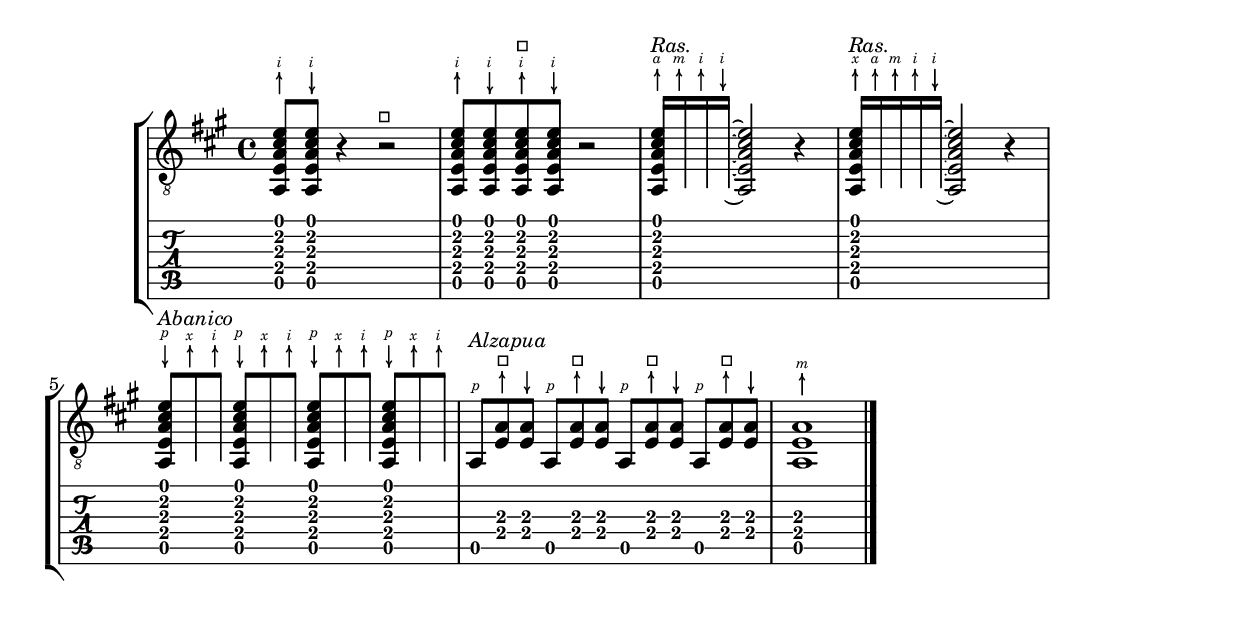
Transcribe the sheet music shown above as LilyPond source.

%% DO NOT EDIT this file manually; it is automatically
%% generated from LSR http://lsr.di.unimi.it
%% Make any changes in LSR itself, or in Documentation/snippets/new/ ,
%% and then run scripts/auxiliar/makelsr.py
%%
%% This file is in the public domain.
\version "2.18.0"

\header {
  lsrtags = "fretted-strings, specific-notation, stylesheet, version-specific"

  texidoc = "
For flamenco guitar, special notation is used:


* a golpe symbol to indicate a slap on the guitar body with the nail of
the ring finger * an arrow to indicate (the direction of) strokes *
different letters for fingering (@qq{p}: thumb, @qq{i}: index finger,
@qq{m}: middle finger, @qq{a}: ring finger and @qq{x}: little finger) *
3- and 4-finger rasgueados; stroke upwards with all fingers, ending
with an up- and down using the index finger * abanicos: strokes (in
tuples) with thumb (down), little and index finger (both up). There's
also an abanico 2 where middle and ring finger are used instead of the
little finger. * alza pua: fast playing with the thumb


Most figures use arrows in combination with fingering; with abanicos
and rasgueados, noteheads are printed only for the first chord.

This snippet contains some header-like code that can be copied as
@samp{flamenco.ly} and included in source files.

"
  doctitle = "Flamenco notation"
} % begin verbatim

%%%%%%%  Cut here ----- Start 'flamenco.ly'

% Text indicators :
abanico = ^\markup\small { \italic Abanico }
rasgueado = ^\markup\small { \italic Ras. }
alzapua = ^\markup\small { \italic Alzapua }

% Finger stroke symbols :
strokeUp = \markup\combine\override #'(thickness . 1.3) \draw-line #'(0 . 2)\raise #2 \arrow-head #Y #UP ##f
strokeDown = \markup\combine\arrow-head #Y #DOWN ##f \override #'(thickness . 1.3) \draw-line #'(0 . 2)

% Golpe symbol :
golpe = \markup {
  \filled-box #'(0 . 1) #'(0 . 1) #0
  \hspace #-1.6
  \with-color #white
  \filled-box #'(0.15 . 0.85) #'(0.15 . 0.85) #0
}

% Strokes, fingers and golpe command :
RHp = \rightHandFinger #1
RHi = \rightHandFinger #2
RHm = \rightHandFinger #3
RHa = \rightHandFinger #4
RHx = \rightHandFinger #5
RHu = \rightHandFinger \strokeUp
RHd = \rightHandFinger \strokeDown
RHg = \rightHandFinger \golpe

% Just handy :)
tupletOff = {
  \once \omit TupletNumber
  \once \omit TupletBracket
}

tupletsOff = {
  \omit TupletNumber
  \override TupletBracket.bracket-visibility = #'if-no-beam
}

tupletsOn = {
  \override TupletBracket.bracket-visibility = #'default
  \undo \omit TupletNumber
}

headsOff = {
  \hide TabNoteHead
  \hide NoteHead
  \override NoteHead.no-ledgers = ##t
}

headsOn = {
  \override TabNoteHead.transparent = ##f
  \override NoteHead.transparent = ##f
  \override NoteHead.no-ledgers = ##f
}

%%%%%%%  Cut here ----- End 'flamenco.ly'
%%%%%%%%%%%%%%%%%%%%%%%%%%%%%%%%%%%%%%%%%

part = \relative c' {
  \set strokeFingerOrientations = #'(up)
  \override StrokeFinger.add-stem-support = ##t
  \key a\major
  <a, e' a cis e\RHu\RHi>8
  <a e' a cis e\RHd\RHi>8
  r4
  r2^\markup\golpe
  <a e' a cis e\RHu\RHi>8
  <a e' a cis e\RHd\RHi>8
  <a e' a cis e\RHu\RHi\RHg>8
  <a e' a cis e\RHd\RHi>8
  r2
  <a e' a cis e\RHu\RHa>16\rasgueado
  \headsOff
  <a e' a cis e\RHu\RHm>
  <a e' a cis e\RHu\RHi>
  <a e' a cis e\RHd\RHi>~
  \headsOn
  <a e' a cis e>2
  r4
  \tupletOff
  \tuplet 5/4 {
    <a e' a cis e\RHu\RHx>16\rasgueado
    \headsOff
    <a e' a cis e\RHu\RHa>
    <a e' a cis e\RHu\RHm>
    <a e' a cis e\RHu\RHi>
    <a e' a cis e\RHd\RHi>~
    \headsOn
  }
  <a e' a cis e>2
  r4
  \tupletsOff
  \tuplet 3/2 {
    <a e' a cis e\RHd\RHp>8\abanico
    \headsOff
    <a e' a cis e\RHu\RHx>
    <a e' a cis e\RHu\RHi>
    \headsOn
  }
  \tuplet 3/2 {
    <a e' a cis e\RHd\RHp>8
    \headsOff
    <a e' a cis e\RHu\RHx>
    <a e' a cis e\RHu\RHi>
    \headsOn
  }
  \tuplet 3/2 {
    <a e' a cis e\RHd\RHp>8
    \headsOff
    <a e' a cis e\RHu\RHx>
    <a e' a cis e\RHu\RHi>
    \headsOn
  }
  \tuplet 3/2 {
    <a e' a cis e\RHd\RHp>8
    \headsOff
    <a e' a cis e\RHu\RHx>
    <a e' a cis e\RHu\RHi>
    \headsOn
  }
  \tupletsOff
  \override Beam.positions = #'(2 . 2)
  \tuplet 3/2 {
    a8\RHp\alzapua
    <e' a\RHu\RHg>
    <e a\RHd>
  }
  \tuplet 3/2 {
    a,8\RHp
    <e' a\RHu\RHg>
    <e a\RHd>
  }
  \tuplet 3/2 {
    a,8\RHp
    <e' a\RHu\RHg>
    <e a\RHd>
  }
  \tuplet 3/2 {
    a,8\RHp
    <e' a\RHu\RHg>
    <e a\RHd>
  }
  \tupletsOn
  <a, e' a\RHu\RHm>1
  \bar "|."
}

\score {
  \new StaffGroup <<
    \context Staff = "part" <<
      \clef "G_8"
      {
        \part
      }
    >>
    \context TabStaff {
      \part
    }
  >>
  \layout {
    ragged-right = ##t
  }
}
